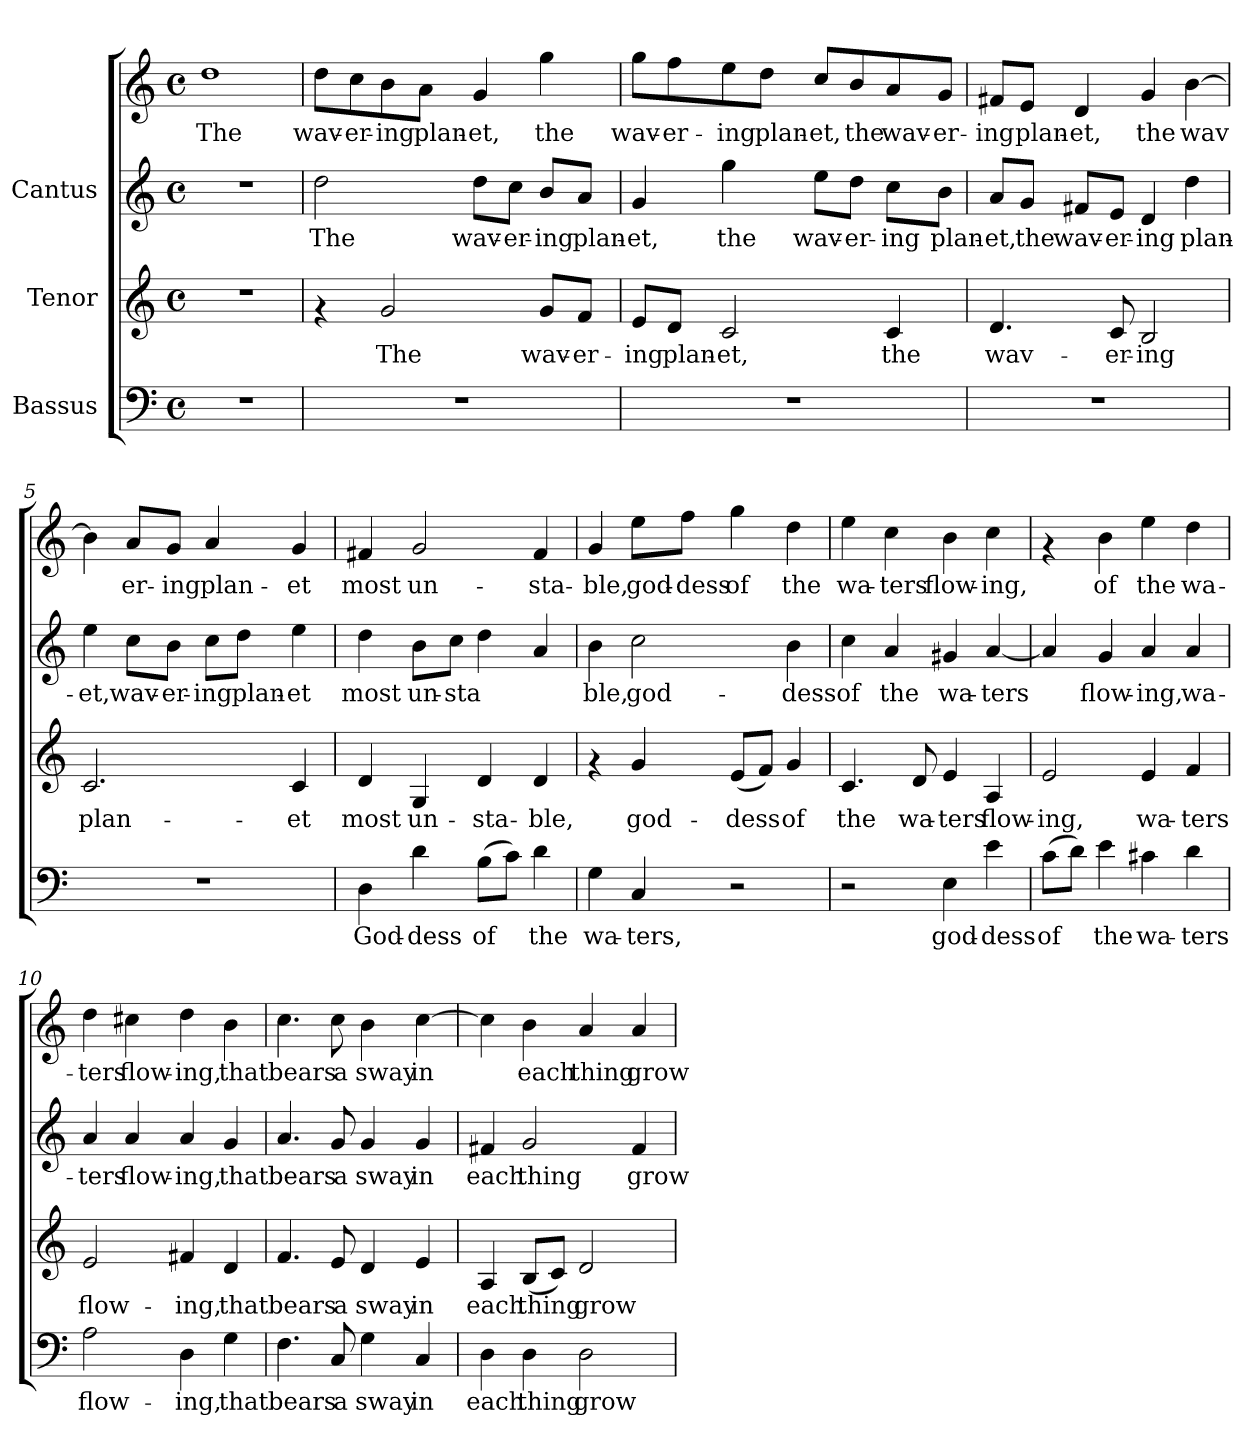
**kern	**text	**kern	**text	**kern	**text	**kern	**text
*part3	*part3	*part2	*part2	*part1	*part1	*part1	*part1
*staff4	*staff4	*staff3	*staff3	*staff2	*staff2	*staff1	*staff1
*I"Bassus	*	*I"Tenor	*	*I"Cantus	*	*	*
!!LO:PB:g=z
*stria5	*	*stria5	*	*stria5	*	*stria5	*
*clefF4	*	*clefG2	*	*clefG2	*	*clefG2	*
*M4/4	*	*M4/4	*	*M4/4	*	*M4/4	*
*met(c)	*	*met(c)	*	*met(c)	*	*met(c)	*
*MM132	*	*MM132	*	*MM132	*	*MM132	*
=1	=1	=1	=1	=1	=1	=1	=1
!	!	!	!	!	!	!	!LO:LY:b:cj
1r	.	1r	.	1r	.	1dd	The
=2	=2	=2	=2	=2	=2	=2	=2
!	!	!	!	!	!LO:LY:b:cj	!	!LO:LY:b:cj
1r	.	4rf	.	2dd\	The	8dd\L	wav-
!	!	!	!	!	!	!	!LO:LY:b:cj
.	.	.	.	.	.	8cc\	-er-
!	!	!	!LO:LY:b:cj	!	!	!	!LO:LY:b:cj
.	.	2g/	The	.	.	8b\	-ing
!	!	!	!	!	!	!	!LO:LY:b:cj
.	.	.	.	.	.	8a\J	plan-
!	!	!	!	!	!LO:LY:b:cj	!	!LO:LY:b:cj
.	.	.	.	8dd\L	wav-	4g/	-et,
!	!	!	!	!	!LO:LY:b:cj	!	!
.	.	.	.	8cc\J	-er-	.	.
!	!	!	!LO:LY:b:cj	!	!LO:LY:b:cj	!	!LO:LY:b:cj
.	.	8g/L	wav-	8b/L	-ing	4gg\	the
!	!	!	!LO:LY:b:cj	!	!LO:LY:b:cj	!	!
.	.	8f/J	-er-	8a/J	plan-	.	.
=3	=3	=3	=3	=3	=3	=3	=3
!	!	!	!LO:LY:b:cj	!	!LO:LY:b:cj	!	!LO:LY:b:cj
1r	.	8e/L	-ing	4g/	-et,	8gg\L	-wav-
!	!	!	!LO:LY:b:cj	!	!	!	!LO:LY:b:cj
.	.	8d/J	plan-	.	.	8ff\	-er-
!	!	!	!LO:LY:b:cj	!	!LO:LY:b:cj	!	!LO:LY:b:cj
.	.	2c/	-et,	4gg\	the	8ee\	-ing
!	!	!	!	!	!	!	!LO:LY:b:cj
.	.	.	.	.	.	8dd\J	plan-
!	!	!	!	!	!LO:LY:b:cj	!	!LO:LY:b:cj
.	.	.	.	8ee\L	wav-	8cc/L	-et,
!	!	!	!	!	!LO:LY:b:cj	!	!LO:LY:b:cj
.	.	.	.	8dd\J	-er-	8b/	the
!	!	!	!LO:LY:b:cj	!	!LO:LY:b:cj	!	!LO:LY:b:cj
.	.	4c/	the	8cc\L	-ing	8a/	wav-
!	!	!	!	!	!LO:LY:b:cj	!	!LO:LY:b:cj
.	.	.	.	8b\J	plan-	8g/J	-er-
!!LO:LB:g=z
=4	=4	=4	=4	=4	=4	=4	=4
!	!	!	!LO:LY:b:cj	!	!LO:LY:b:cj	!	!LO:LY:b:cj
1r	.	4.d/	wav-	8a/L	-et,	8f#X/L	-ing
!	!	!	!	!	!LO:LY:b:cj	!	!LO:LY:b:cj
.	.	.	.	8g/J	the	8e/J	plan-
!	!	!	!	!	!LO:LY:b:cj	!	!LO:LY:b:cj
.	.	.	.	8f#X/L	wav-	4d/	-et,
!	!	!	!LO:LY:b:cj	!	!LO:LY:b:cj	!	!
.	.	8c/	-er-	8e/J	-er-	.	.
!	!	!	!LO:LY:b:cj	!	!LO:LY:b:cj	!	!LO:LY:b:cj
.	.	2B/	-ing	4d/	-ing	4g/	the
!	!	!	!	!	!LO:LY:b:cj	!	!LO:LY:b:cj
.	.	.	.	4dd\	plan-	[>4b\	wav-
=5	=5	=5	=5	=5	=5	=5	=5
!	!	!	!LO:LY:b:cj	!	!LO:LY:b:cj	!	!LO:LY:b:cj
1r	.	2.c/	plan-	4ee\	et,	4b\]	-
!	!	!	!	!	!LO:LY:b:cj	!	!LO:LY:b:cj
.	.	.	.	8cc\L	wav-	8a/L	er-
!	!	!	!	!	!LO:LY:b:cj	!	!LO:LY:b:cj
.	.	.	.	8b\J	-er-	8g/J	-ing
!	!	!	!	!	!LO:LY:b:cj	!	!LO:LY:b:cj
.	.	.	.	8cc\L	-ing	4a/	plan-
!	!	!	!	!	!LO:LY:b:cj	!	!
.	.	.	.	8dd\J	plan-	.	.
!	!	!	!LO:LY:b:cj	!	!LO:LY:b:cj	!	!LO:LY:b:cj
.	.	4c/	-et	4ee\	-et	4g/	-et
=6	=6	=6	=6	=6	=6	=6	=6
!	!LO:LY:b:cj	!	!LO:LY:b:cj	!	!LO:LY:b:cj	!	!LO:LY:b:cj
4D\	God-	4d/	most	4dd\	-most	4f#X/	most
!	!LO:LY:b:cj	!	!LO:LY:b:cj	!	!LO:LY:b:cj	!	!LO:LY:b:cj
4d\	-dess	4G/	un-	8b\L	un-	2g/	un-
!	!	!	!	!	!LO:LY:b:cj	!	!
.	.	.	.	8cc\J	-sta-	.	.
!	!LO:LY:b:cj	!	!LO:LY:b:cj	!	!LO:LY:b:cj	!	!
(>8B\L	of	4d/	-sta-	4dd\	--	.	.
!	!LO:LY:b:cj	!	!	!	!	!	!
8c\J)	.	.	.	.	.	.	.
!	!LO:LY:b:cj	!	!LO:LY:b:cj	!	!LO:LY:b:cj	!	!LO:LY:b:cj
4d\	the	4d/	-ble,	4a/	--	4f#/	-sta-
=7	=7	=7	=7	=7	=7	=7	=7
!	!LO:LY:b:cj	!	!	!	!LO:LY:b:cj	!	!LO:LY:b:cj
4G\	wa-	4rf	.	4b\	ble,	4g/	-ble,
!	!LO:LY:b:cj	!	!LO:LY:b:cj	!	!LO:LY:b:cj	!	!LO:LY:b:cj
4C/	-ters,	4g/	god-	2cc\	god-	8ee\L	god-
!	!	!	!	!	!	!	!LO:LY:b:cj
.	.	.	.	.	.	8ff\J	-dess
!	!	!	!LO:LY:b:cj	!	!	!	!LO:LY:b:cj
2r	.	(<8e/L	-dess	.	.	4gg\	of
!	!	!	!LO:LY:b:cj	!	!	!	!
.	.	8f/J)	.	.	.	.	.
!	!	!	!LO:LY:b:cj	!	!LO:LY:b:cj	!	!LO:LY:b:cj
.	.	4g/	of	4b\	-dess	4dd\	the
!!LO:LB:g=z
=8	=8	=8	=8	=8	=8	=8	=8
!	!	!	!LO:LY:b:cj	!	!LO:LY:b:cj	!	!LO:LY:b:cj
2r	.	4.c/	the	4cc\	of	4ee\	wa-
!	!	!	!	!	!LO:LY:b:cj	!	!LO:LY:b:cj
.	.	.	.	4a/	the	4cc\	-ters
!	!	!	!LO:LY:b:cj	!	!	!	!
.	.	8d/	wa-	.	.	.	.
!	!LO:LY:b:cj	!	!LO:LY:b:cj	!	!LO:LY:b:cj	!	!LO:LY:b:cj
4E\	god-	4e/	-ters	4g#X/	wa-	4b\	flow-
!	!LO:LY:b:cj	!	!LO:LY:b:cj	!	!LO:LY:b:cj	!	!LO:LY:b:cj
4e\	-dess	4A/	flow-	[<4a/	-ters	4cc\	-ing,
=9	=9	=9	=9	=9	=9	=9	=9
!	!LO:LY:b:cj	!	!LO:LY:b:cj	!	!LO:LY:b:cj	!	!
(>8c\L	of	2e/	-ing,	4a/]	-	4rf	.
!	!LO:LY:b:cj	!	!	!	!	!	!
8d\J)	.	.	.	.	.	.	.
!	!LO:LY:b:cj	!	!	!	!LO:LY:b:cj	!	!LO:LY:b:cj
4e\	the	.	.	4g/	flow-	4b\	of
!	!LO:LY:b:cj	!	!LO:LY:b:cj	!	!LO:LY:b:cj	!	!LO:LY:b:cj
4c#X\	wa-	4e/	wa-	4a/	-ing,	4ee\	the
!	!LO:LY:b:cj	!	!LO:LY:b:cj	!	!LO:LY:b:cj	!	!LO:LY:b:cj
4d\	-ters	4f/	-ters	4a/	wa-	4dd\	wa-
=10	=10	=10	=10	=10	=10	=10	=10
!	!LO:LY:b:cj	!	!LO:LY:b:cj	!	!LO:LY:b:cj	!	!LO:LY:b:cj
2A\	flow-	2e/	flow-	4a/	ters	4dd\	-ters
!	!	!	!	!	!LO:LY:b:cj	!	!LO:LY:b:cj
.	.	.	.	4a/	flow-	4cc#X\	flow-
!	!LO:LY:b:cj	!	!LO:LY:b:cj	!	!LO:LY:b:cj	!	!LO:LY:b:cj
4D\	-ing,	4f#X/	-ing,	4a/	-ing,	4dd\	-ing,
!	!LO:LY:b:cj	!	!LO:LY:b:cj	!	!LO:LY:b:cj	!	!LO:LY:b:cj
4G\	that	4d/	that	4g/	that	4b\	that
=11	=11	=11	=11	=11	=11	=11	=11
!	!LO:LY:b:cj	!	!LO:LY:b:cj	!	!LO:LY:b:cj	!	!LO:LY:b:cj
4.F\	bears	4.f/	bears	4.a/	bears	4.cc\	bears
!	!LO:LY:b:cj	!	!LO:LY:b:cj	!	!LO:LY:b:cj	!	!LO:LY:b:cj
8C/	a	8e/	a	8g/	a	8cc\	a
!	!LO:LY:b:cj	!	!LO:LY:b:cj	!	!LO:LY:b:cj	!	!LO:LY:b:cj
4G\	sway	4d/	sway	4g/	sway	4b\	sway
!	!LO:LY:b:cj	!	!LO:LY:b:cj	!	!LO:LY:b:cj	!	!LO:LY:b:cj
4C/	in	4e/	in	4g/	in	[>4cc\	in
!!LO:PB:g=z
=12	=12	=12	=12	=12	=12	=12	=12
!	!LO:LY:b:cj	!	!LO:LY:b:cj	!	!LO:LY:b:cj	!	!LO:LY:b:cj
4D\	each	4A/	each	4f#X/	-each	4cc\]	.
!	!LO:LY:b:cj	!	!LO:LY:b:cj	!	!LO:LY:b:cj	!	!LO:LY:b:cj
4D\	thing	(<8B/L	thing	2g/	thing	4b\	each
!	!	!	!LO:LY:b:cj	!	!	!	!
.	.	8c/J)	.	.	.	.	.
!	!LO:LY:b:cj	!	!LO:LY:b:cj	!	!	!	!LO:LY:b:cj
2D\	grow-	2d/	grow-	.	.	4a/	thing
!	!	!	!	!	!LO:LY:b:cj	!	!LO:LY:b:cj
.	.	.	.	4f#/	grow-	4a/	grow-
=	=	=	=	=	=	=	=
*-	*-	*-	*-	*-	*-	*-	*-
